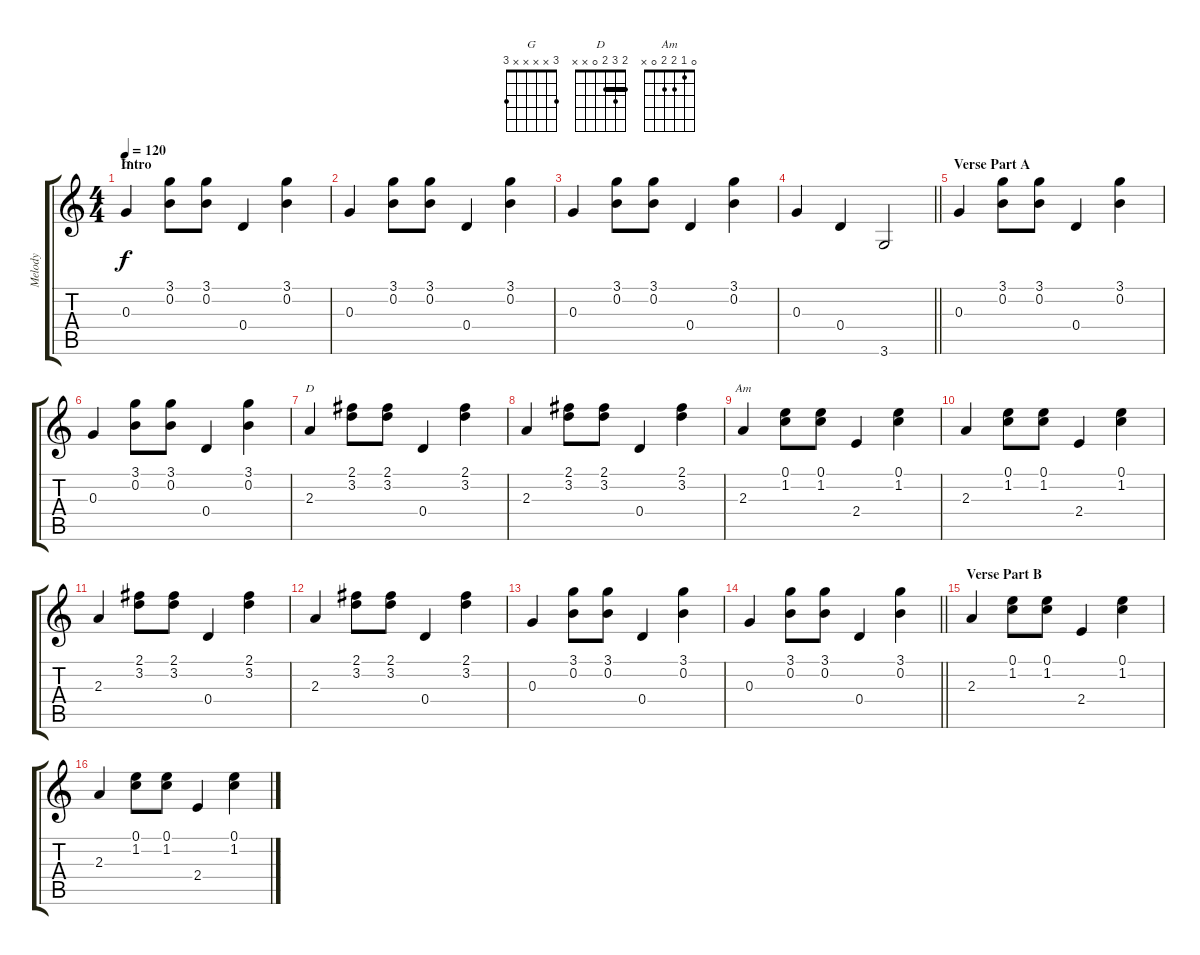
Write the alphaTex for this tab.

\track ("Melody" "Melody") {instrument acousticguitarsteel}
\staff {score tabs}
\tuning (E4 B3 G3 D3 A2 E2) {hide}
\chord ("G" 3 x x x x 3)
\chord ("D" 2 3 2 0 x x) {barre 2}
\chord ("Am" 0 1 2 2 0 x)
\ts (4 4)
\section ("" "Intro")
\tempo 120
\clef g2
\ks c
0.3.4{ch "G" dy f instrument acousticguitarsteel} (3.1 0.2).8 (3.1 0.2).8 0.4.4 (3.1 0.2).4 |
0.3.4 (3.1 0.2).8 (3.1 0.2).8 0.4.4 (3.1 0.2).4 |
0.3.4 (3.1 0.2).8 (3.1 0.2).8 0.4.4 (3.1 0.2).4 |
\barLineRight lightlight
0.3.4 0.4.4 3.6.2 |
\section ("" "Verse Part A")
0.3.4 (3.1 0.2).8 (3.1 0.2).8 0.4.4 (3.1 0.2).4 |
0.3.4 (3.1 0.2).8 (3.1 0.2).8 0.4.4 (3.1 0.2).4 |
2.3.4{ch "D"} (2.1 3.2).8 (2.1 3.2).8 0.4.4 (2.1 3.2).4 |
2.3.4 (2.1 3.2).8 (2.1 3.2).8 0.4.4 (2.1 3.2).4 |
2.3.4{ch "Am"} (0.1 1.2).8 (0.1 1.2).8 2.4.4 (0.1 1.2).4 |
2.3.4 (0.1 1.2).8 (0.1 1.2).8 2.4.4 (0.1 1.2).4 |
2.3.4 (2.1 3.2).8 (2.1 3.2).8 0.4.4 (2.1 3.2).4 |
2.3.4 (2.1 3.2).8 (2.1 3.2).8 0.4.4 (2.1 3.2).4 |
0.3.4 (3.1 0.2).8 (3.1 0.2).8 0.4.4 (3.1 0.2).4 |
\barLineRight lightlight
0.3.4 (3.1 0.2).8 (3.1 0.2).8 0.4.4 (3.1 0.2).4 |
\section ("" "Verse Part B")
2.3.4 (0.1 1.2).8 (0.1 1.2).8 2.4.4 (0.1 1.2).4 |
2.3.4 (0.1 1.2).8 (0.1 1.2).8 2.4.4 (0.1 1.2).4
